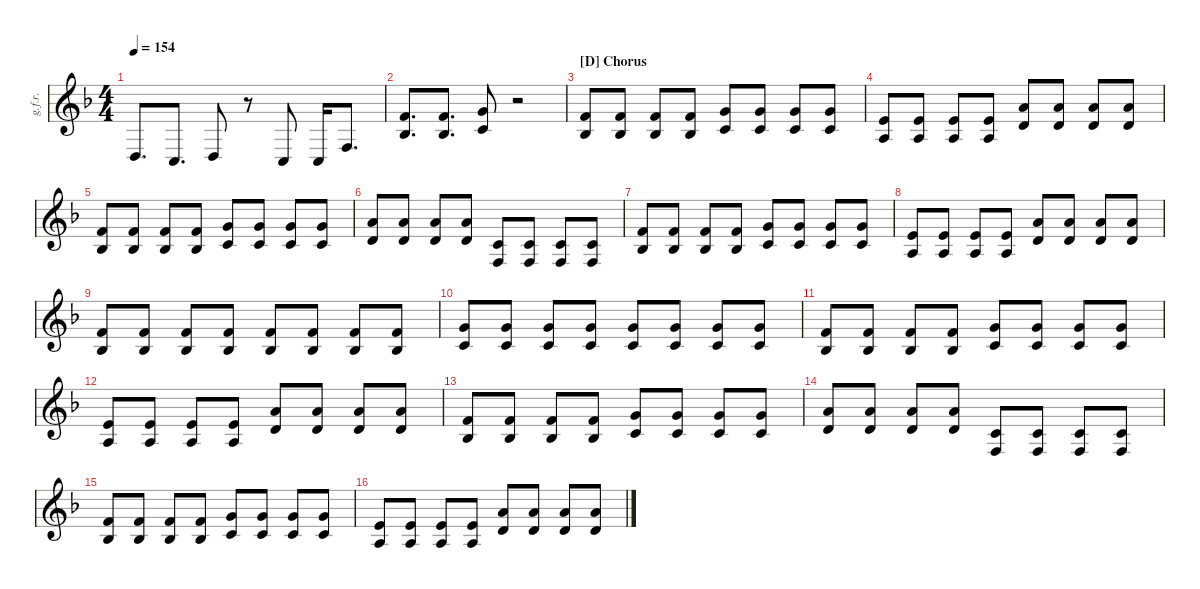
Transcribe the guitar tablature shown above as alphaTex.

\defaultSystemsLayout 4
\hideDynamics
\bracketExtendMode nobrackets
\otherSystemsTrackNameOrientation horizontal
\track ("Guitar Folder R" "g.f.r.") {instrument distortionguitar}
\staff {score}
\tuning (D4 A3 F3 C3 G2 C2)
\ts (4 4)
\tempo 154
\clef g2
\ks dminor
2.6{acc forcenatural}.8{d dy mf beam Up} 0.6{acc forcenatural}.8{d beam Up} 2.6{acc forcenatural}.8{beam Up} r.8{beam Up} 0.6{acc forcenatural}.8{beam Up} 0.6{acc forcenatural}.16{beam Up} 5.6{acc forcenatural}.8{d beam Up} |
(10.6{acc b} 10.5{acc forcenatural}).8{d beam Up} (10.6{acc b} 10.5{acc forcenatural}).8{d beam Up} (12.6{acc forcenatural} 12.5{acc forcenatural}).8{beam Up} r.2{beam Up} |
\section ("D" "Chorus")
(10.6{acc b} 10.5{acc forcenatural}).8{beam Up} (10.6{acc b} 10.5{acc forcenatural}).8{beam Up} (10.6{acc b} 10.5{acc forcenatural}).8{beam Up} (10.6{acc b} 10.5{acc forcenatural}).8{beam Up} (12.6{acc forcenatural} 12.5{acc forcenatural}).8{beam Up} (12.6{acc forcenatural} 12.5{acc forcenatural}).8{beam Up} (12.6{acc forcenatural} 12.5{acc forcenatural}).8{beam Up} (12.6{acc forcenatural} 12.5{acc forcenatural}).8{beam Up} |
(9.6{acc forcenatural} 9.5{acc forcenatural}).8{beam Up} (9.6{acc forcenatural} 9.5{acc forcenatural}).8{beam Up} (9.6{acc forcenatural} 9.5{acc forcenatural}).8{beam Up} (9.6{acc forcenatural} 9.5{acc forcenatural}).8{beam Up} (14.6{acc forcenatural} 14.5{acc forcenatural}).8{beam Up} (14.6{acc forcenatural} 14.5{acc forcenatural}).8{beam Up} (14.6{acc forcenatural} 14.5{acc forcenatural}).8{beam Up} (14.6{acc forcenatural} 14.5{acc forcenatural}).8{beam Up} |
(10.6{acc b} 10.5{acc forcenatural}).8{beam Up} (10.6{acc b} 10.5{acc forcenatural}).8{beam Up} (10.6{acc b} 10.5{acc forcenatural}).8{beam Up} (10.6{acc b} 10.5{acc forcenatural}).8{beam Up} (12.6{acc forcenatural} 12.5{acc forcenatural}).8{beam Up} (12.6{acc forcenatural} 12.5{acc forcenatural}).8{beam Up} (12.6{acc forcenatural} 12.5{acc forcenatural}).8{beam Up} (12.6{acc forcenatural} 12.5{acc forcenatural}).8{beam Up} |
(14.6{acc forcenatural} 14.5{acc forcenatural}).8{beam Up} (14.6{acc forcenatural} 14.5{acc forcenatural}).8{beam Up} (14.6{acc forcenatural} 14.5{acc forcenatural}).8{beam Up} (14.6{acc forcenatural} 14.5{acc forcenatural}).8{beam Up} (5.6{acc forcenatural} 5.5{acc forcenatural}).8{beam Up} (5.6{acc forcenatural} 5.5{acc forcenatural}).8{beam Up} (5.6{acc forcenatural} 5.5{acc forcenatural}).8{beam Up} (5.6{acc forcenatural} 5.5{acc forcenatural}).8{beam Up} |
(10.6{acc b} 10.5{acc forcenatural}).8{beam Up} (10.6{acc b} 10.5{acc forcenatural}).8{beam Up} (10.6{acc b} 10.5{acc forcenatural}).8{beam Up} (10.6{acc b} 10.5{acc forcenatural}).8{beam Up} (12.6{acc forcenatural} 12.5{acc forcenatural}).8{beam Up} (12.6{acc forcenatural} 12.5{acc forcenatural}).8{beam Up} (12.6{acc forcenatural} 12.5{acc forcenatural}).8{beam Up} (12.6{acc forcenatural} 12.5{acc forcenatural}).8{beam Up} |
(9.6{acc forcenatural} 9.5{acc forcenatural}).8{beam Up} (9.6{acc forcenatural} 9.5{acc forcenatural}).8{beam Up} (9.6{acc forcenatural} 9.5{acc forcenatural}).8{beam Up} (9.6{acc forcenatural} 9.5{acc forcenatural}).8{beam Up} (14.6{acc forcenatural} 14.5{acc forcenatural}).8{beam Up} (14.6{acc forcenatural} 14.5{acc forcenatural}).8{beam Up} (14.6{acc forcenatural} 14.5{acc forcenatural}).8{beam Up} (14.6{acc forcenatural} 14.5{acc forcenatural}).8{beam Up} |
(10.6{acc b} 10.5{acc forcenatural}).8{beam Up} (10.6{acc b} 10.5{acc forcenatural}).8{beam Up} (10.6{acc b} 10.5{acc forcenatural}).8{beam Up} (10.6{acc b} 10.5{acc forcenatural}).8{beam Up} (10.6{acc b} 10.5{acc forcenatural}).8{beam Up} (10.6{acc b} 10.5{acc forcenatural}).8{beam Up} (10.6{acc b} 10.5{acc forcenatural}).8{beam Up} (10.6{acc b} 10.5{acc forcenatural}).8{beam Up} |
(12.6{acc forcenatural} 12.5{acc forcenatural}).8{beam Up} (12.6{acc forcenatural} 12.5{acc forcenatural}).8{beam Up} (12.6{acc forcenatural} 12.5{acc forcenatural}).8{beam Up} (12.6{acc forcenatural} 12.5{acc forcenatural}).8{beam Up} (12.6{acc forcenatural} 12.5{acc forcenatural}).8{beam Up} (12.6{acc forcenatural} 12.5{acc forcenatural}).8{beam Up} (12.6{acc forcenatural} 12.5{acc forcenatural}).8{beam Up} (12.6{acc forcenatural} 12.5{acc forcenatural}).8{beam Up} |
(10.6{acc b} 10.5{acc forcenatural}).8{beam Up} (10.6{acc b} 10.5{acc forcenatural}).8{beam Up} (10.6{acc b} 10.5{acc forcenatural}).8{beam Up} (10.6{acc b} 10.5{acc forcenatural}).8{beam Up} (12.6{acc forcenatural} 12.5{acc forcenatural}).8{beam Up} (12.6{acc forcenatural} 12.5{acc forcenatural}).8{beam Up} (12.6{acc forcenatural} 12.5{acc forcenatural}).8{beam Up} (12.6{acc forcenatural} 12.5{acc forcenatural}).8{beam Up} |
(9.6{acc forcenatural} 9.5{acc forcenatural}).8{beam Up} (9.6{acc forcenatural} 9.5{acc forcenatural}).8{beam Up} (9.6{acc forcenatural} 9.5{acc forcenatural}).8{beam Up} (9.6{acc forcenatural} 9.5{acc forcenatural}).8{beam Up} (14.6{acc forcenatural} 14.5{acc forcenatural}).8{beam Up} (14.6{acc forcenatural} 14.5{acc forcenatural}).8{beam Up} (14.6{acc forcenatural} 14.5{acc forcenatural}).8{beam Up} (14.6{acc forcenatural} 14.5{acc forcenatural}).8{beam Up} |
(10.6{acc b} 10.5{acc forcenatural}).8{beam Up} (10.6{acc b} 10.5{acc forcenatural}).8{beam Up} (10.6{acc b} 10.5{acc forcenatural}).8{beam Up} (10.6{acc b} 10.5{acc forcenatural}).8{beam Up} (12.6{acc forcenatural} 12.5{acc forcenatural}).8{beam Up} (12.6{acc forcenatural} 12.5{acc forcenatural}).8{beam Up} (12.6{acc forcenatural} 12.5{acc forcenatural}).8{beam Up} (12.6{acc forcenatural} 12.5{acc forcenatural}).8{beam Up} |
(14.6{acc forcenatural} 14.5{acc forcenatural}).8{beam Up} (14.6{acc forcenatural} 14.5{acc forcenatural}).8{beam Up} (14.6{acc forcenatural} 14.5{acc forcenatural}).8{beam Up} (14.6{acc forcenatural} 14.5{acc forcenatural}).8{beam Up} (5.6{acc forcenatural} 5.5{acc forcenatural}).8{beam Up} (5.6{acc forcenatural} 5.5{acc forcenatural}).8{beam Up} (5.6{acc forcenatural} 5.5{acc forcenatural}).8{beam Up} (5.6{acc forcenatural} 5.5{acc forcenatural}).8{beam Up} |
(10.6{acc b} 10.5{acc forcenatural}).8{beam Up} (10.6{acc b} 10.5{acc forcenatural}).8{beam Up} (10.6{acc b} 10.5{acc forcenatural}).8{beam Up} (10.6{acc b} 10.5{acc forcenatural}).8{beam Up} (12.6{acc forcenatural} 12.5{acc forcenatural}).8{beam Up} (12.6{acc forcenatural} 12.5{acc forcenatural}).8{beam Up} (12.6{acc forcenatural} 12.5{acc forcenatural}).8{beam Up} (12.6{acc forcenatural} 12.5{acc forcenatural}).8{beam Up} |
(9.6{acc forcenatural} 9.5{acc forcenatural}).8{beam Up} (9.6{acc forcenatural} 9.5{acc forcenatural}).8{beam Up} (9.6{acc forcenatural} 9.5{acc forcenatural}).8{beam Up} (9.6{acc forcenatural} 9.5{acc forcenatural}).8{beam Up} (14.6{acc forcenatural} 14.5{acc forcenatural}).8{beam Up} (14.6{acc forcenatural} 14.5{acc forcenatural}).8{beam Up} (14.6{acc forcenatural} 14.5{acc forcenatural}).8{beam Up} (14.6{acc forcenatural} 14.5{acc forcenatural}).8{beam Up}
